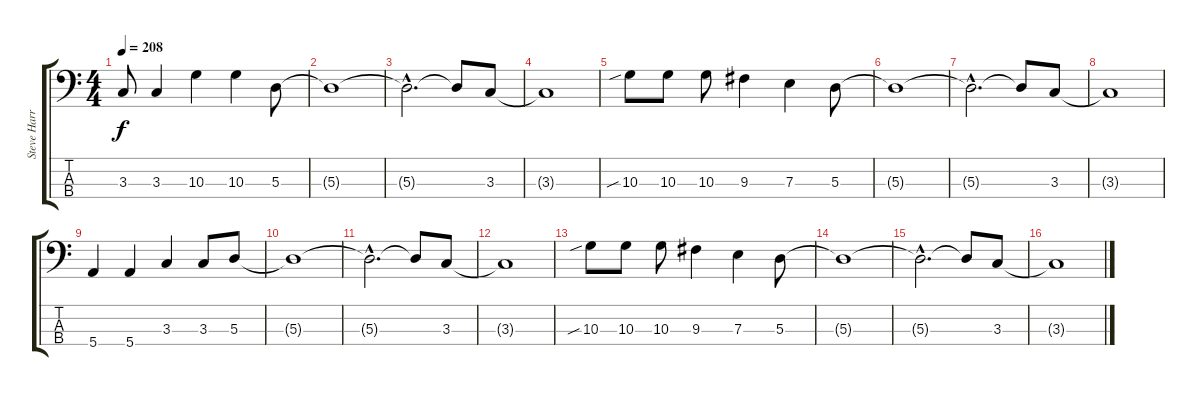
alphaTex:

\track ("Steve Harris" "Steve Harr") {instrument electricbassfinger}
\staff {score tabs}
\tuning (G2 D2 A1 E1) {hide}
\ts (4 4)
\tempo 208
\clef f4
\ks c
3.3{t}.8{dy f} 3.3.4 10.3.4 10.3.4 5.3.8 |
5.3{t}.1 |
5.3{hac t}.2{d} 5.3{t}.8 3.3.8 |
3.3{t}.1 |
10.3{sib}.8 10.3.8 10.3.8 9.3.4 7.3.4 5.3.8 |
5.3{t}.1 |
5.3{hac t}.2{d} 5.3{t}.8 3.3.8 |
3.3{t}.1 |
5.4.4 5.4.4 3.3.4 3.3.8 5.3.8 |
5.3{t}.1 |
5.3{hac t}.2{d} 5.3{t}.8 3.3.8 |
3.3{t}.1 |
10.3{sib}.8 10.3.8 10.3.8 9.3.4 7.3.4 5.3.8 |
5.3{t}.1 |
5.3{hac t}.2{d} 5.3{t}.8 3.3.8 |
3.3{t}.1
